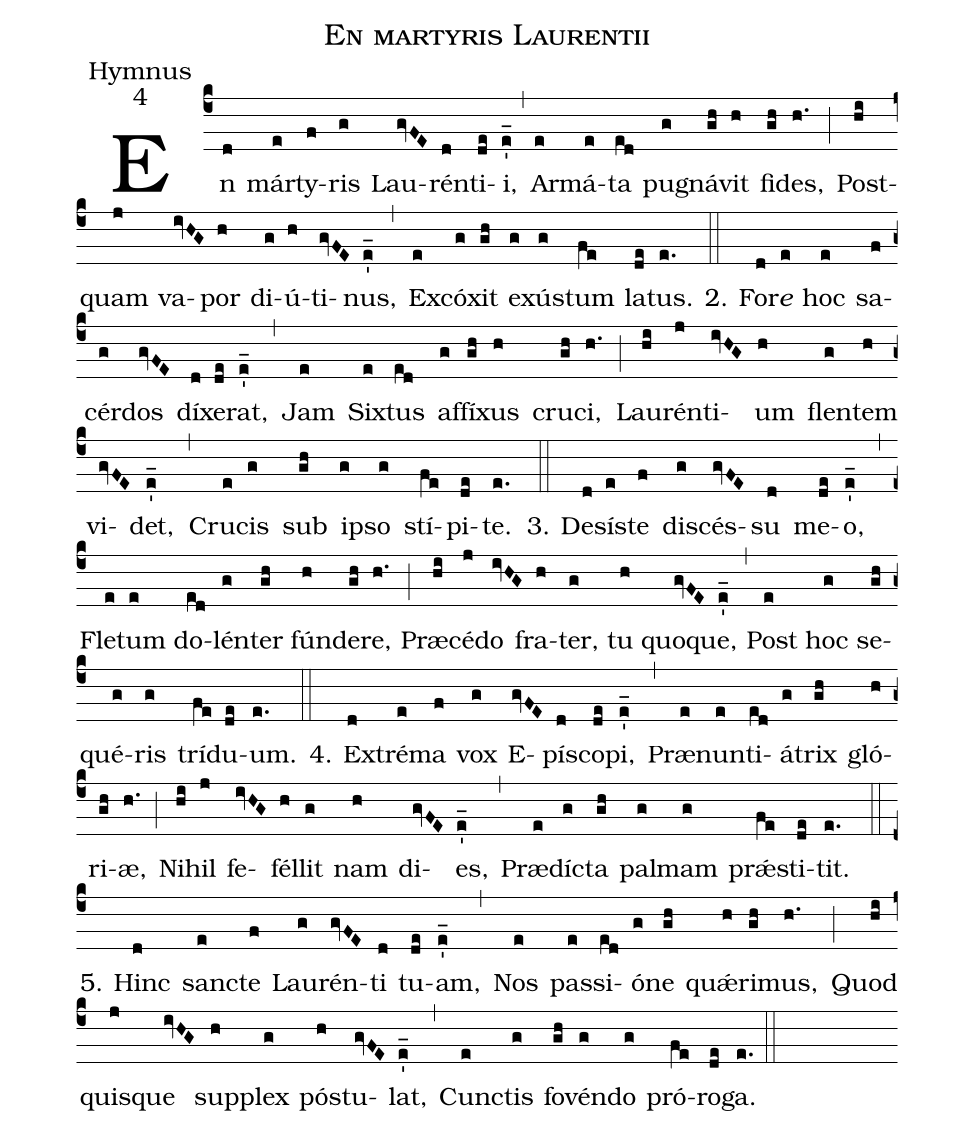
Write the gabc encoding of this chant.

name:En martyris Laurentii;
office-part:Hymnus;
mode:4;
%%
(c4)En(d) már(e)ty(f)ris(g) Lau(gvFE)rén(d)ti(de)i,(e'_) (,)

Ar(e)má(e)ta(ed) pu(g)gná(gh)vit(h) fi(gh)des,(h.) (;)

Post(hi)quam(j) va(ivHG)por(h) di(g)ú(h)ti(gvFE)nus,(e'_) (,)

Ex(e)có(g)xit(gh) ex(g)ús(g)tum(fe) la(de)tus.(e.) (::)



2. Fo(d)r<i>e</i>(e) hoc(e) sa(f)cér(g)dos(gvFE) dí(d)xe(de)rat,(e'_) (,)

Jam(e) Six(e)tus(ed) af(g)fí(gh)xus(h) cru(gh)ci,(h.) (;)

Lau(hi)rén(j)ti(ivHG)um(h) flen(g)tem(h) vi(gvFE)det,(e'_) (,)

Cru(e)cis(g) sub(gh) ip(g)so(g) stí(fe)pi(de)te.(e.) (::)



3. De(d)sís(e)te(f) di(g)scés(gvFE)su(d) me(de)o,(e'_) (,)

Fle(e)tum(e) do(ed)lén(g)ter(gh) fún(h)de(gh)re,(h.) (;)

Præ(hi)cé(j)do(ivHG) fra(h)ter,(g) tu(h) quo(gvFE)que,(e'_) (,)

Post(e) hoc(g) se(gh)qué(g)ris(g) trí(fe)du(de)um.(e.) (::)



4. Ex(d)tré(e)ma(f) vox(g) E(gvFE)pís(d)co(de)pi,(e'_) (,)

Præ(e)nun(e)ti(ed)á(g)trix(gh) gló(h)ri(gh)æ,(h.) (;)

Ni(hi)hil(j) fe(ivHG)fél(h)lit(g) nam(h) di(gvFE)es,(e'_) (,)

Præ(e)díc(g)ta(gh) pal(g)mam(g) prǽ(fe)sti(de)tit.(e.) (::)



5. Hinc(d) sanc(e)te(f) Lau(g)rén(gvFE)ti(d) tu(de)am,(e'_) (,)

Nos(e) pas(e)si(ed)ó(g)ne(gh) quǽ(h)ri(gh)mus,(h.) (;)

Quod(hi) quis(j)que(ivHG) sup(h)plex(g) pós(h)tu(gvFE)lat,(e'_) (,)

Cunc(e)tis(g) fo(gh)vén(g)do(g) pró(fe)ro(de)ga.(e.) (::)
